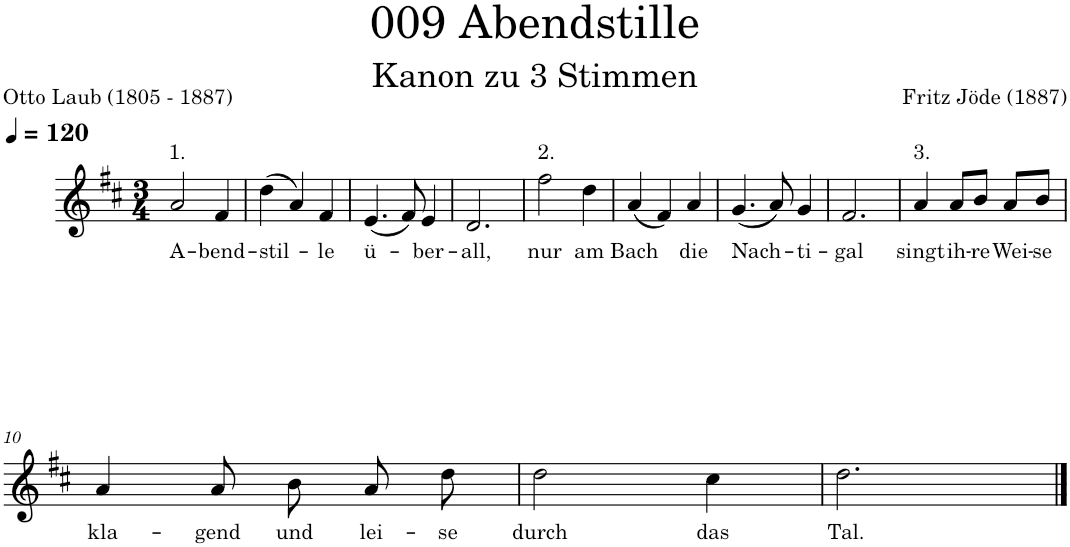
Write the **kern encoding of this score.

**kern	**text
*part1	*part1
*staff1	*staff1
*I"Piano	*
*I'Pno.	*
*clefG2	*
*k[f#c#]	*
*M3/4	*
*MM120	*
=1	=1
!LO:TX:a:t=1.	!
!	!LO:LY:b
2a/	A-
!	!LO:LY:b
4f#/	-bend-
=2	=2
!	!LO:LY:b
(4dd\	-stil-
4a/)	.
!	!LO:LY:b
4f#/	-le
=3	=3
!	!LO:LY:b
(4.e/	ü-
8f#/)	.
!	!LO:LY:b
4e/	-ber-
=4	=4
!	!LO:LY:b
2.d/	-all,
=5	=5
!LO:TX:a:t=2.	!
!	!LO:LY:b
2ff#\	nur
!	!LO:LY:b
4dd\	am
=6	=6
!	!LO:LY:b
(4a/	Bach
4f#/)	.
!	!LO:LY:b
4a/	die
=7	=7
!	!LO:LY:b
(4.g/	Nach-
8a/)	.
!	!LO:LY:b
4g/	-ti-
=8	=8
!	!LO:LY:b
2.f#/	gal
=9	=9
!LO:TX:a:t=3.	!
!	!LO:LY:b
4a/	singt
!	!LO:LY:b
8a/L	ih-
!	!LO:LY:b
8b/J	-re
!	!LO:LY:b
8a/L	Wei-
!	!LO:LY:b
8b/J	-se
!!LO:LB:g=z
=10	=10
!	!LO:LY:b
4a/	kla-
!	!LO:LY:b
8a/	-gend
!	!LO:LY:b
8b\	und
!	!LO:LY:b
8a/	lei-
!	!LO:LY:b
8dd\	-se
=11	=11
!	!LO:LY:b
2dd\	durch
!	!LO:LY:b
4cc#\	das
=12	=12
!	!LO:LY:b
2.dd\	Tal.
==	==
*-	*-
